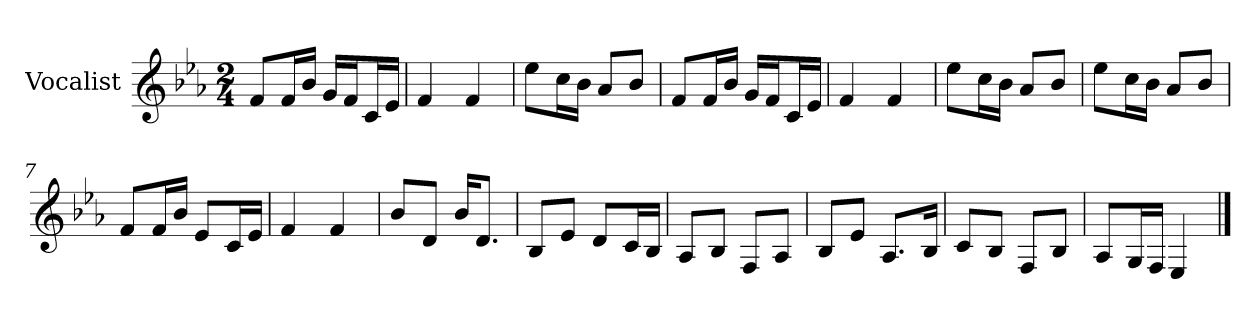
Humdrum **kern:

**kern
*part1
*staff1
*I"Vocalist
*k[b-e-a-]
*E-:
*M2/4
=
8fL
16fL
16b-JJ
16gLL
16fJ
16cL
16e-JJ
=1
4f
4f
=2
8ee-L
16ccL
16b-JJ
8a-L
8b-J
=3
8fL
16fL
16b-JJ
16gLL
16fJ
16cL
16e-JJ
=4
4f
4f
=5
8ee-L
16ccL
16b-JJ
8a-L
8b-J
=6
8ee-L
16ccL
16b-JJ
8a-L
8b-J
=7
8fL
16fL
16b-JJ
8e-L
16cL
16e-JJ
=8
4f
4f
=9
8b-L
8dJ
16b-KL
8.dJ
=10
8B-L
8e-J
8dL
16cL
16B-JJ
=11
8A-L
8B-J
8FL
8A-J
=12
8B-L
8e-J
8.A-L
16B-Jk
=13
8cL
8B-J
8FL
8B-J
=14
8A-L
16GL
16FJJ
4E-
==
*-
